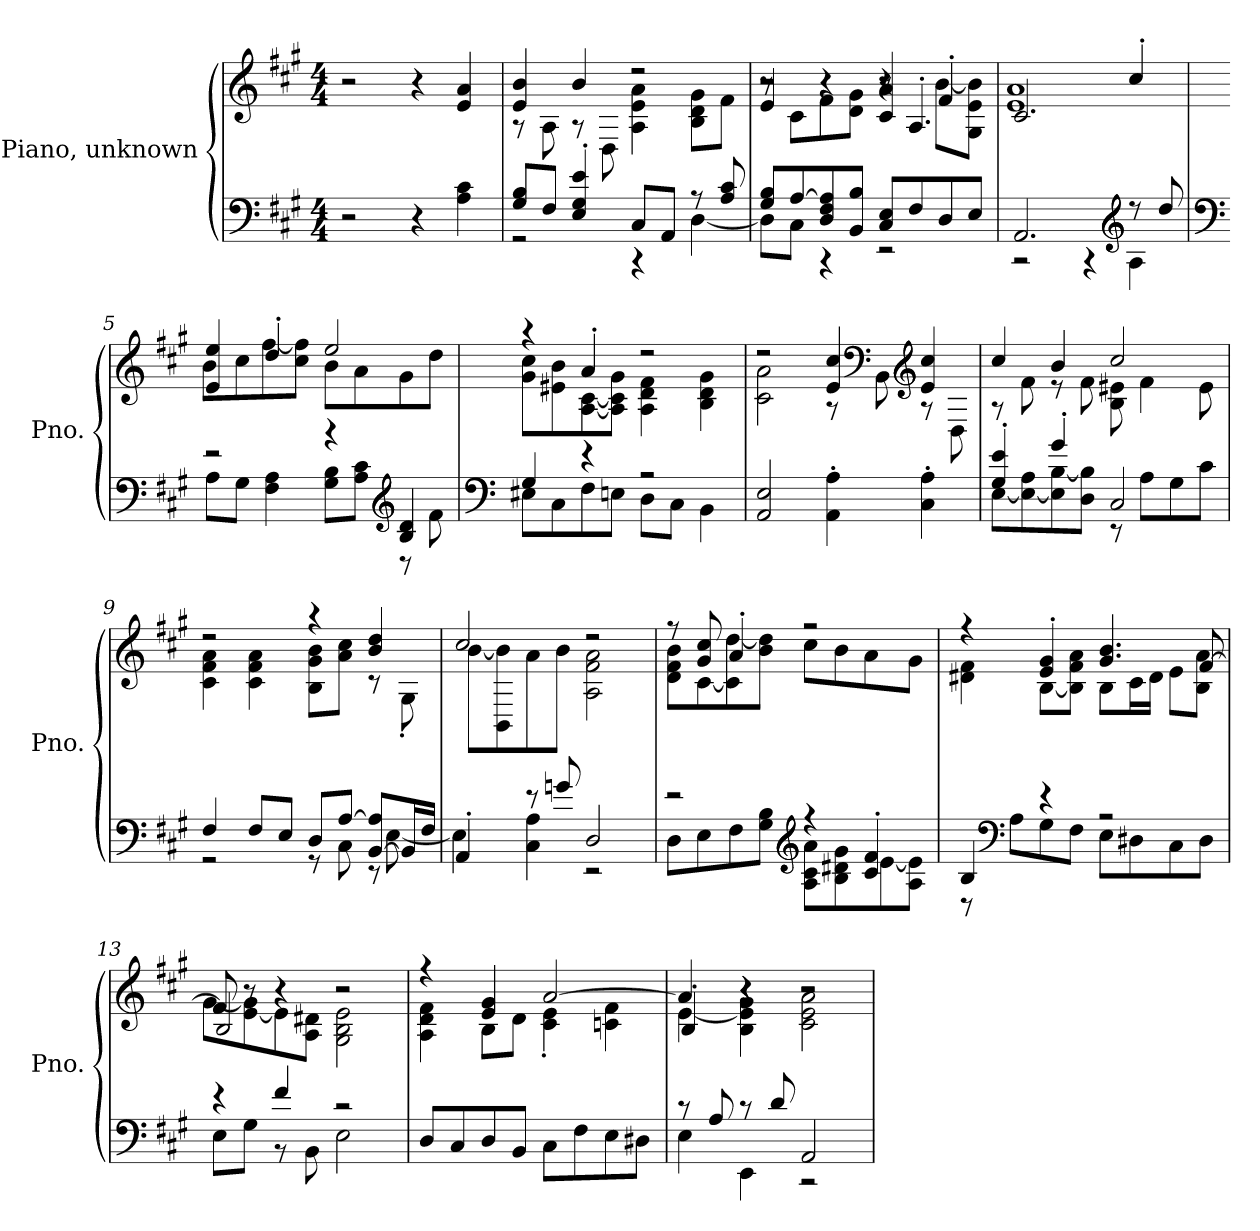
**kern	**kern
*part1	*part1
*staff2	*staff1
*I"Piano, unknown	*
*I'Pno.	*
*clefF4	*clefG2
*k[f#c#g#]	*k[f#c#g#]
*M4/4	*M4/4
*MM120	*MM120
=1	=1
2r	2r
4r	4r
4A\ 4c#\	4e/ 4a/
=2	=2
*^	*^
8G#/ 8B/L	2r	4e/ 4b/	8r
8F#/J	.	.	8A\
4E/' 4G#/' 4e/'	.	4b/	8r
.	.	.	8D\
8C#/L	4r	2r	4A\ 4e\ 4a\
8AA/J	.	.	.
8r	[4D\	.	8B\ 8d\ 8g#\L
8A/ 8c#/	.	.	8f#\J
=3	=3	=3	=3
*	*	*	*^
8G#/ 8B/L	8D\L]	4e/	8r	2r
[8A/	8C#\J	.	8c#\L	.
8D/ 8F#/ 8A/]	4r	4r	8f#\	.
8BB/ 8B/J	.	.	8d\ 8g#\J	.
8C#/ 8E/L	2r	4c#/ 4a/	4r	8r
8F#/	.	.	.	4.A'/
8D/	.	4f#'/	[8b\L	.
8E/J	.	.	8G#\ 8e\ 8b\]J	.
*	*	*	*v	*v
=4	=4	=4	=4
2.AA/	2r	2.c#/	1e 1a
.	4r	.	.
*clefG2	*	*	*
8r	4A\	4cc#'/	.
8dd/	.	.	.
!!LO:LB:g=z	!!
=5	=5	=5	=5
*clefF4	*	*	*
2r	8A\L	4e/ 4ee/	8b\L
.	8G#\J	.	8cc#\
.	4F#\ 4A\	4dd'/	[8ff#\
.	.	.	8cc#\ 8ff#\]J
4r	8G#\ 8B\L	2ee/	8b\L
.	8A\ 8c#\J	.	8a\
*clefG2	*	*	*
4B/ 4d/	8r	.	8g#\
.	8f#\	.	8dd\J
=6	=6	=6	=6
*clefF4	*	*	*
4G#/	8E#X\L	4r	8g#\ 8cc#\L
.	8C#\	.	8e#X\ 8b\
4r	8F#\	4a'/	[8A\ [8c#\
.	8En\J	.	8A\] 8c#\] 8g#\J
2r	8D\L	2r	4A\ 4d\ 4f#\
.	8C#\J	.	.
.	4BB\	.	4B\ 4d\ 4g#\
*v	*v	*	*
=7	=7	=7
2AA/ 2E/	2r	2c#\ 2a\
4AA\' 4A\'	4e/ 4cc#/	8r
*	*clefF4	*
.	.	8BB\
*	*clefG2	*
4C#\' 4A\'	4e/ 4cc#/	8r
.	.	8D\
=8	=8	=8
*^	*	*
4G#/' 4e/'	[8E\L	4cc#/	8r
.	8E\_ 8A\	.	8f#\
4g#'/	8E\] [8B\	4b/	8r
.	8D\ 8B\]J	.	8f#\
2C#/	8r	2cc#/	8B\ 8e#X\
.	8A\L	.	4f#\
.	8G#\	.	.
.	8c#\J	.	8e#\
!!LO:LB:g=z	!!
=9	=9	=9	=9
4F#/	2r	2r	4c#\ 4f#\ 4a\
8F#/L	.	.	4c#\ 4f#\ 4a\
8E/J	.	.	.
8D/L	8r	4r	8B\ 8g#\ 8b\L
[8A/J	8C#\	.	8a\ 8cc#\J
[8BB/ 8A/]L	8r	4b/ 4dd/	8r
16BB/L]	[8E\	.	8G#'\
16F#/JJ	.	.	.
=10	=10	=10	=10
4AA'/	4E\]	2cc#/	[8b\L
.	.	.	8BB\ 8b\]
8r	4C#\ 4A\	.	8a\
8gn/	.	.	8b\J
2D/	2r	2r	2A\ 2f#\ 2a\
=11	=11	=11	=11
2r	8D\L	8r	8d\ 8f#\ 8b\L
.	8E\	8g#/ 8cc#/	[8c#\
.	8F#\	4a'/	8c#\] [8dd\
.	8G#\ 8B\J	.	8b\ 8dd\]J
*clefG2	*	*	*
4r	8A\ 8c#\ 8a\L	2r	8cc#\L
.	8B\ 8d#X\ 8g#\	.	8b\
4c#/' 4f#/'	[8e\	.	8a\
.	8A\ 8e\]J	.	8g#\J
!!LO:LB:g=z	!!
=12	=12	=12	=12
4B/	8r	4r	4d#X\ 4f#\
*clefF4	*	*	*
.	8A\L	.	.
4r	8G#\	4e/' 4g#/'	[8B\L
.	8F#\J	.	8B\] 8f#\ 8a\J
2r	8E\L	4.g#/ 4.b/	8B\L
.	8D#X\	.	16c#\L
.	.	.	16d#\JJ
.	8C#\	.	8e\L
.	8D#\J	[8f#/	8B\ 8a\J
=13	=13	=13	=13
*	*	*	*^
4r	8E\L	8f#/]	[8g#\L	2B/
.	8G#\J	8r	[8e\ 8g#\]	.
4f#/	8r	4r	8e\]	.
.	8BB\	.	8A\ 8d#X\J	.
2r	2E\	2r	2G#\ 2B\ 2e\	2r
*v	*v	*	*	*
*	*	*v	*v
=14	=14	=14
8D/L	4r	4A\ 4d\ 4f#\
8C#/	.	.
8D/	4e/ 4g#/	8B\L
8BB/J	.	8d\J
8C#\L	[2a/	4c#\' 4e\'
8F#\	.	.
8E\	.	4cn\ 4f#\
8D#X\J	.	.
=15	=15	=15
*^	*	*^
8r	4E\	4a/]	[4e\	4B'/
8A/	.	.	.	.
8r	4EE\	4r	4B\ 4e\] 4g#\	4r
8d/	.	.	.	.
2AA/	2r	2r	2c#\ 2e\ 2a\	2r
*v	*v	*	*	*
*	*v	*v	*v
=	=
*-	*-
